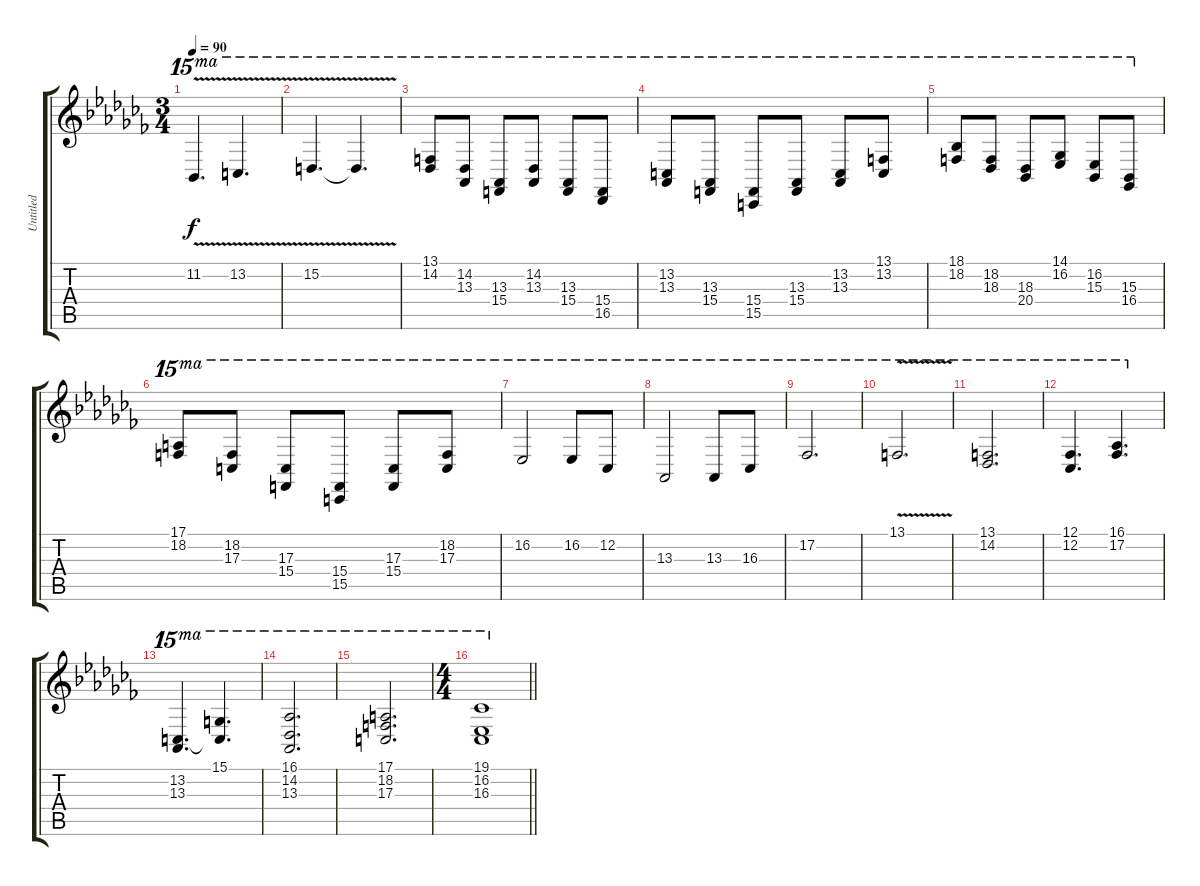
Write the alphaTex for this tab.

\track ("Untitled" "Untitled") {instrument stringensemble1}
\staff {score tabs}
\tuning (E4 B3 G3 D3 A2 E2) {hide}
\ts (3 4)
\tempo 90
\clef g2
\ks cb
11.2{v}.4{d ot 15ma dy f} 13.2{v}.4{d ot 15ma} |
15.2{v}.4{d ot 15ma} 15.2{v t}.4{d ot 15ma} |
(13.1 14.2).8{ot 15ma} (14.2 13.3).8{ot 15ma} (13.3 15.4).8{ot 15ma} (14.2 13.3).8{ot 15ma} (13.3 15.4).8{ot 15ma} (15.4 16.5).8{ot 15ma} |
(13.2 13.3).8{ot 15ma} (13.3 15.4).8{ot 15ma} (15.4 15.5).8{ot 15ma} (13.3 15.4).8{ot 15ma} (13.2 13.3).8{ot 15ma} (13.1 13.2).8{ot 15ma} |
(18.1 18.2).8{ot 15ma} (18.2 18.3).8{ot 15ma} (18.3 20.4).8{ot 15ma} (14.1 16.2).8{ot 15ma} (16.2 15.3).8{ot 15ma} (15.3 16.4).8{ot 15ma} |
(17.1 18.2).8{ot 15ma} (18.2 17.3).8{ot 15ma} (17.3 15.4).8{ot 15ma} (15.4 15.5).8{ot 15ma} (17.3 15.4).8{ot 15ma} (18.2 17.3).8{ot 15ma} |
16.2.2{ot 15ma} 16.2.8{ot 15ma} 12.2.8{ot 15ma} |
13.3.2{ot 15ma} 13.3.8{ot 15ma} 16.3.8{ot 15ma} |
17.2.2{d ot 15ma} |
13.1{v}.2{d ot 15ma} |
(13.1 14.2).2{d ot 15ma} |
(12.1 12.2).4{d ot 15ma} (16.1 17.2).4{d ot 15ma} |
(13.2 13.3).4{d ot 15ma} (15.1 13.2{t}).4{d ot 15ma} |
(16.1 14.2 13.3).2{d ot 15ma} |
(17.1 18.2 17.3).2{d ot 15ma} |
\ts (4 4)
\barLineRight lightlight
(19.1 16.2 16.3).1{ot 15ma}
